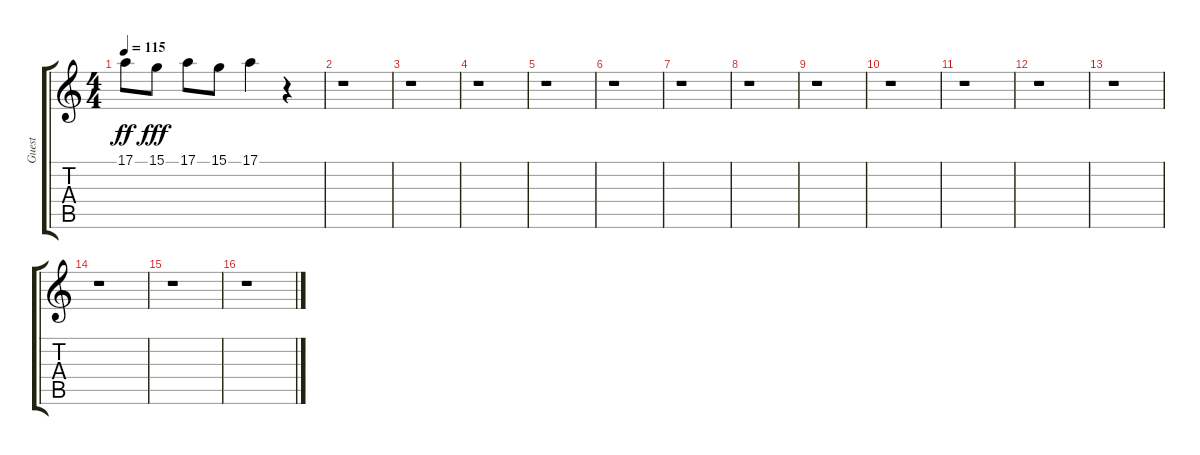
\track ("Guest" "Guest") {instrument fx4atmosphere}
\staff {score tabs}
\tuning (E4 B3 G3 D3 A2 E2) {hide}
\ts (4 4)
\tempo 115
\clef g2
\ks c
17.1.8{dy ff} 15.1.8{dy fff} 17.1.8 15.1.8 17.1.4 r.4 |
r.1 |
r.1 |
r.1 |
r.1 |
r.1 |
r.1 |
r.1 |
r.1 |
r.1 |
r.1 |
r.1 |
r.1 |
r.1 |
r.1 |
r.1
